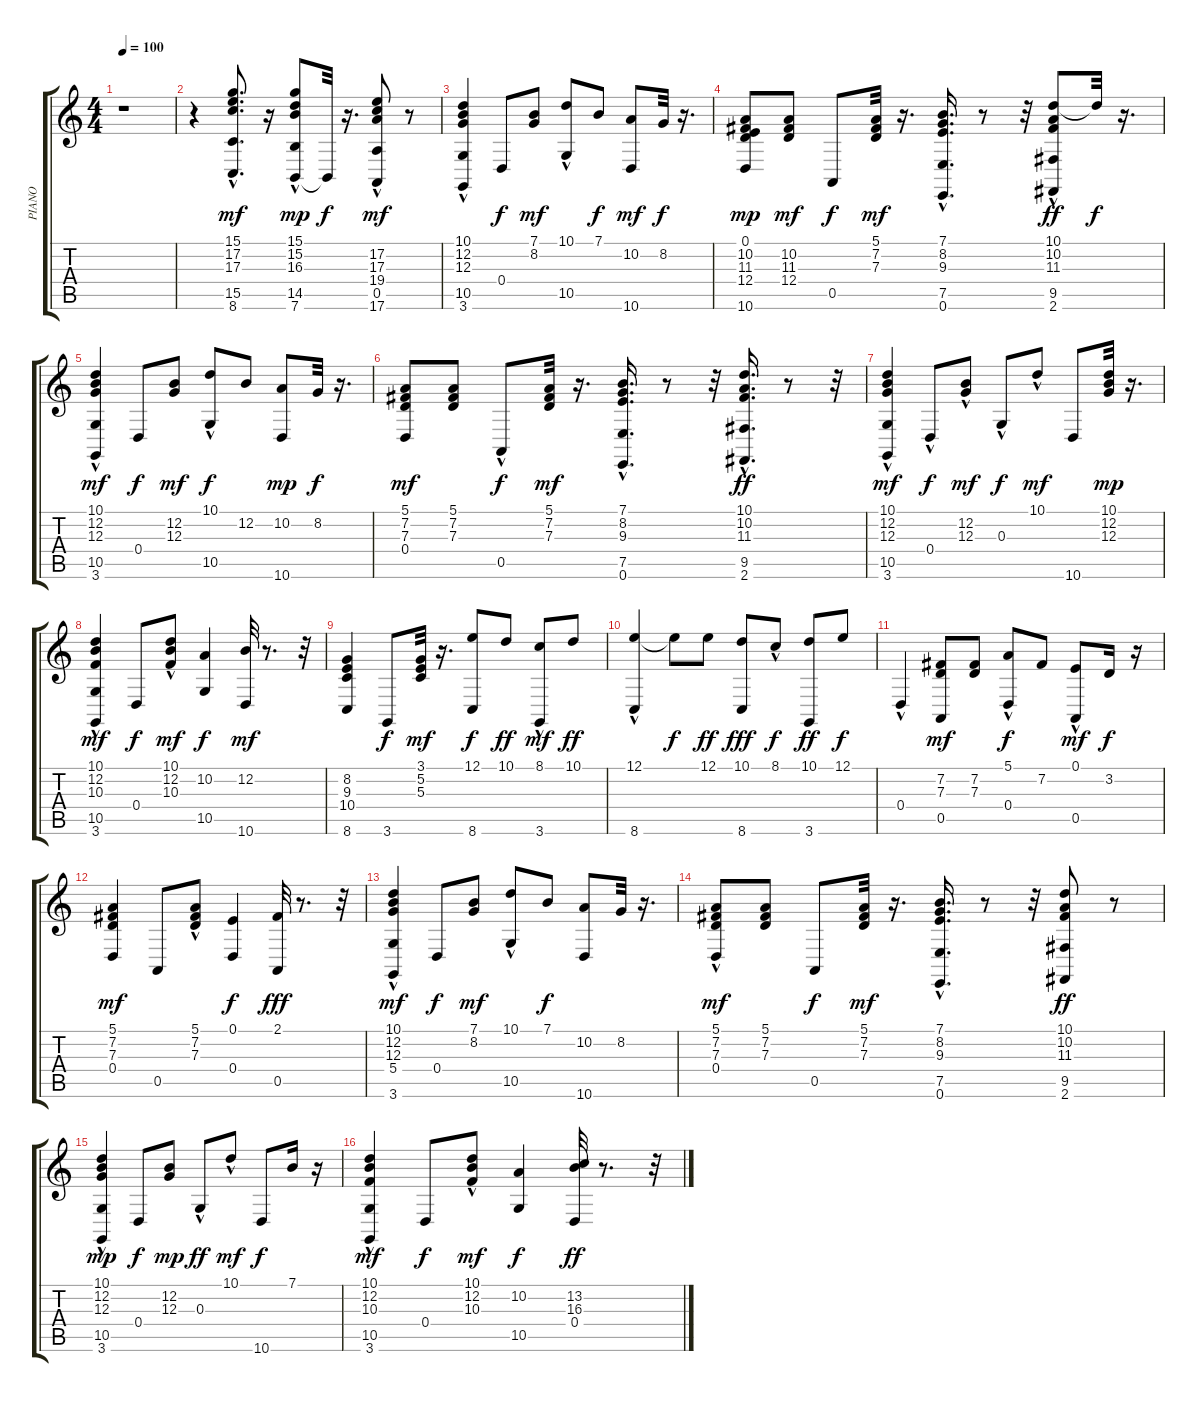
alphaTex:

\track ("PIANO" "PIANO") {instrument sopranosax}
\staff {score tabs}
\tuning (E4 B3 G3 D3 A2 E2) {hide}
\ts (4 4)
\tempo 100
\clef g2
\ks c
r.1{dy mf instrument sopranosax} |
r.4 (15.1 17.2 17.3 15.5 8.6{hac}).8{d} r.16 (15.1{hac} 15.2{hac} 16.3 14.5 7.6).8{dy mp} 7.6{t}.32{dy f} r.16{d} (17.2{hac} 17.3 19.4 0.5 17.6).8{dy mf} r.8 |
(10.1 12.2 12.3 10.5{hac} 3.6{hac}).4 0.4.8{dy f} (7.1 8.2).8{dy mf} (10.1{hac} 10.5).8 7.1.8{dy f} (10.2 10.6).8{dy mf} 8.2.32{dy f} r.16{d} |
(0.1 10.2 11.3 12.4 10.6).8{dy mp} (10.2 11.3 12.4).8{dy mf} 0.5.8{dy f} (5.1 7.2 7.3).32{dy mf} r.16{d} (7.1{hac} 8.2{hac} 9.3{hac} 7.5{hac} 0.6{hac}).16{d} r.8 r.32 (10.1 10.2 11.3 9.5{hac} 2.6{hac}).8{dy ff} 10.1{t}.32{dy f} r.16{d} |
(10.1 12.2 12.3 10.5 3.6{hac}).4{dy mf} 0.4.8{dy f} (12.2 12.3).8{dy mf} (10.1{hac} 10.5).8{dy f} 12.2.8 (10.2 10.6).8{dy mp} 8.2.32{dy f} r.16{d} |
(5.1 7.2 7.3 0.4).8{dy mf} (5.1 7.2 7.3).8 0.5{hac}.8{dy f} (5.1 7.2 7.3).32{dy mf} r.16{d} (7.1 8.2 9.3 7.5{hac} 0.6).16{d} r.8 r.32 (10.1{hac} 10.2 11.3 9.5{hac} 2.6{hac}).16{d dy ff} r.8 r.32 |
(10.1 12.2 12.3 10.5 3.6{hac}).4{dy mf} 0.4{hac}.8{dy f} (12.2 12.3{hac}).8{dy mf} 0.3{hac}.8{dy f} 10.1{hac}.8{dy mf} 10.6.8 (10.1 12.2 12.3).32{dy mp} r.16{d} |
(10.1 12.2 10.3 10.5{hac} 3.6{hac}).4{dy mf} 0.4.8{dy f} (10.1{hac} 12.2 10.3{hac}).8{dy mf} (10.2 10.5).4{dy f} (12.2 10.6).32{dy mf} r.8{d} r.32 |
(8.2 9.3 10.4 8.6).4 3.6.8{dy f} (3.1 5.2 5.3).32{dy mf} r.16{d} (12.1 8.6).8{dy f} 10.1.8{dy ff} (8.1 3.6{hac}).8{dy mf} 10.1.8{dy ff} |
(12.1 8.6{hac}).4 12.1{t}.8{dy f} 12.1.8{dy ff} (10.1 8.6).8{dy fff} 8.1{hac}.8{dy f} (10.1 3.6).8{dy ff} 12.1.8{dy f} |
0.4{hac}.4 (7.2 7.3 0.5).8{dy mf} (7.2 7.3).8 (5.1{hac} 0.4).8{dy f} 7.2.8 (0.1 0.5{hac}).8{dy mf} 3.2.16{dy f} r.16 |
(5.1 7.2 7.3 0.4).4{dy mf} 0.5.8 (5.1{hac} 7.2 7.3{hac}).8 (0.1 0.4).4{dy f} (2.1 0.5).32{dy fff} r.8{d} r.32 |
(10.1 12.2 12.3 5.4{hac} 3.6{hac}).4{dy mf} 0.4.8{dy f} (7.1 8.2).8{dy mf} (10.1{hac} 10.5).8 7.1.8{dy f} (10.2 10.6).8 8.2.32 r.16{d} |
(5.1 7.2 7.3 0.4{hac}).8{dy mf} (5.1 7.2 7.3).8 0.5.8{dy f} (5.1 7.2 7.3).32{dy mf} r.16{d} (7.1 8.2 9.3 7.5{hac} 0.6{hac}).16{d} r.8 r.32 (10.1 10.2 11.3 9.5 2.6).8{dy ff} r.8 |
(10.1 12.2 12.3 10.5 3.6{hac}).4{dy mp} 0.4.8{dy f} (12.2 12.3).8{dy mp} 0.3{hac}.8{dy ff} 10.1{hac}.8{dy mf} 10.6.8{dy f} 7.1.16 r.16 |
(10.1 12.2 10.3 10.5{hac} 3.6{hac}).4{dy mf} 0.4.8{dy f} (10.1{hac} 12.2 10.3{hac}).8{dy mf} (10.2 10.5).4{dy f} (13.2 16.3 0.4).32{dy ff} r.8{d} r.32
